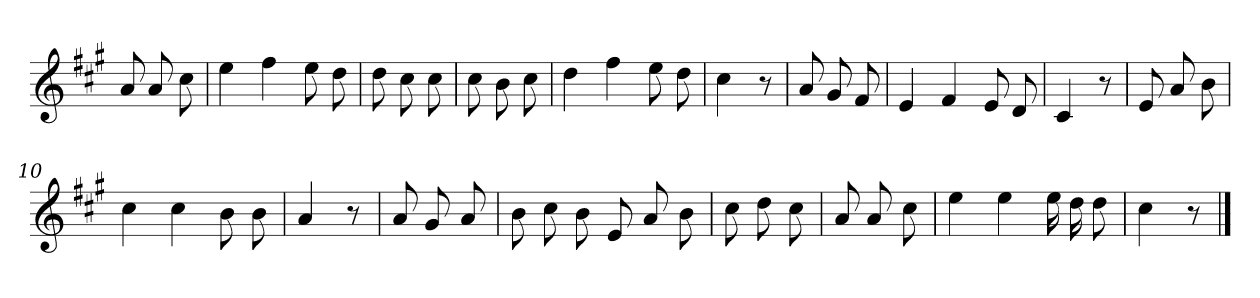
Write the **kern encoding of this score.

**kern
*part1
*staff1
*clefG2
*k[f#c#g#]
*A:
=
8a
8a
8cc#
=1
4ee
4ff#
8ee
8dd
=2
8dd
8cc#
8cc#
=3
8cc#
8b
8cc#
=4
4dd
4ff#
8ee
8dd
=5
4cc#
8r
=6
8a
8g#
8f#
=7
4e
4f#
8e
8d
=8
4c#
8r
=9
8e
8a
8b
=10
4cc#
4cc#
8b
8b
=11
4a
8r
=12
8a
8g#
8a
=13
8b
8cc#
8b
8e
8a
8b
=14
8cc#
8dd
8cc#
=15
8a
8a
8cc#
=16
4ee
4ee
16ee
16dd
8dd
=17
4cc#
8r
==
*-
